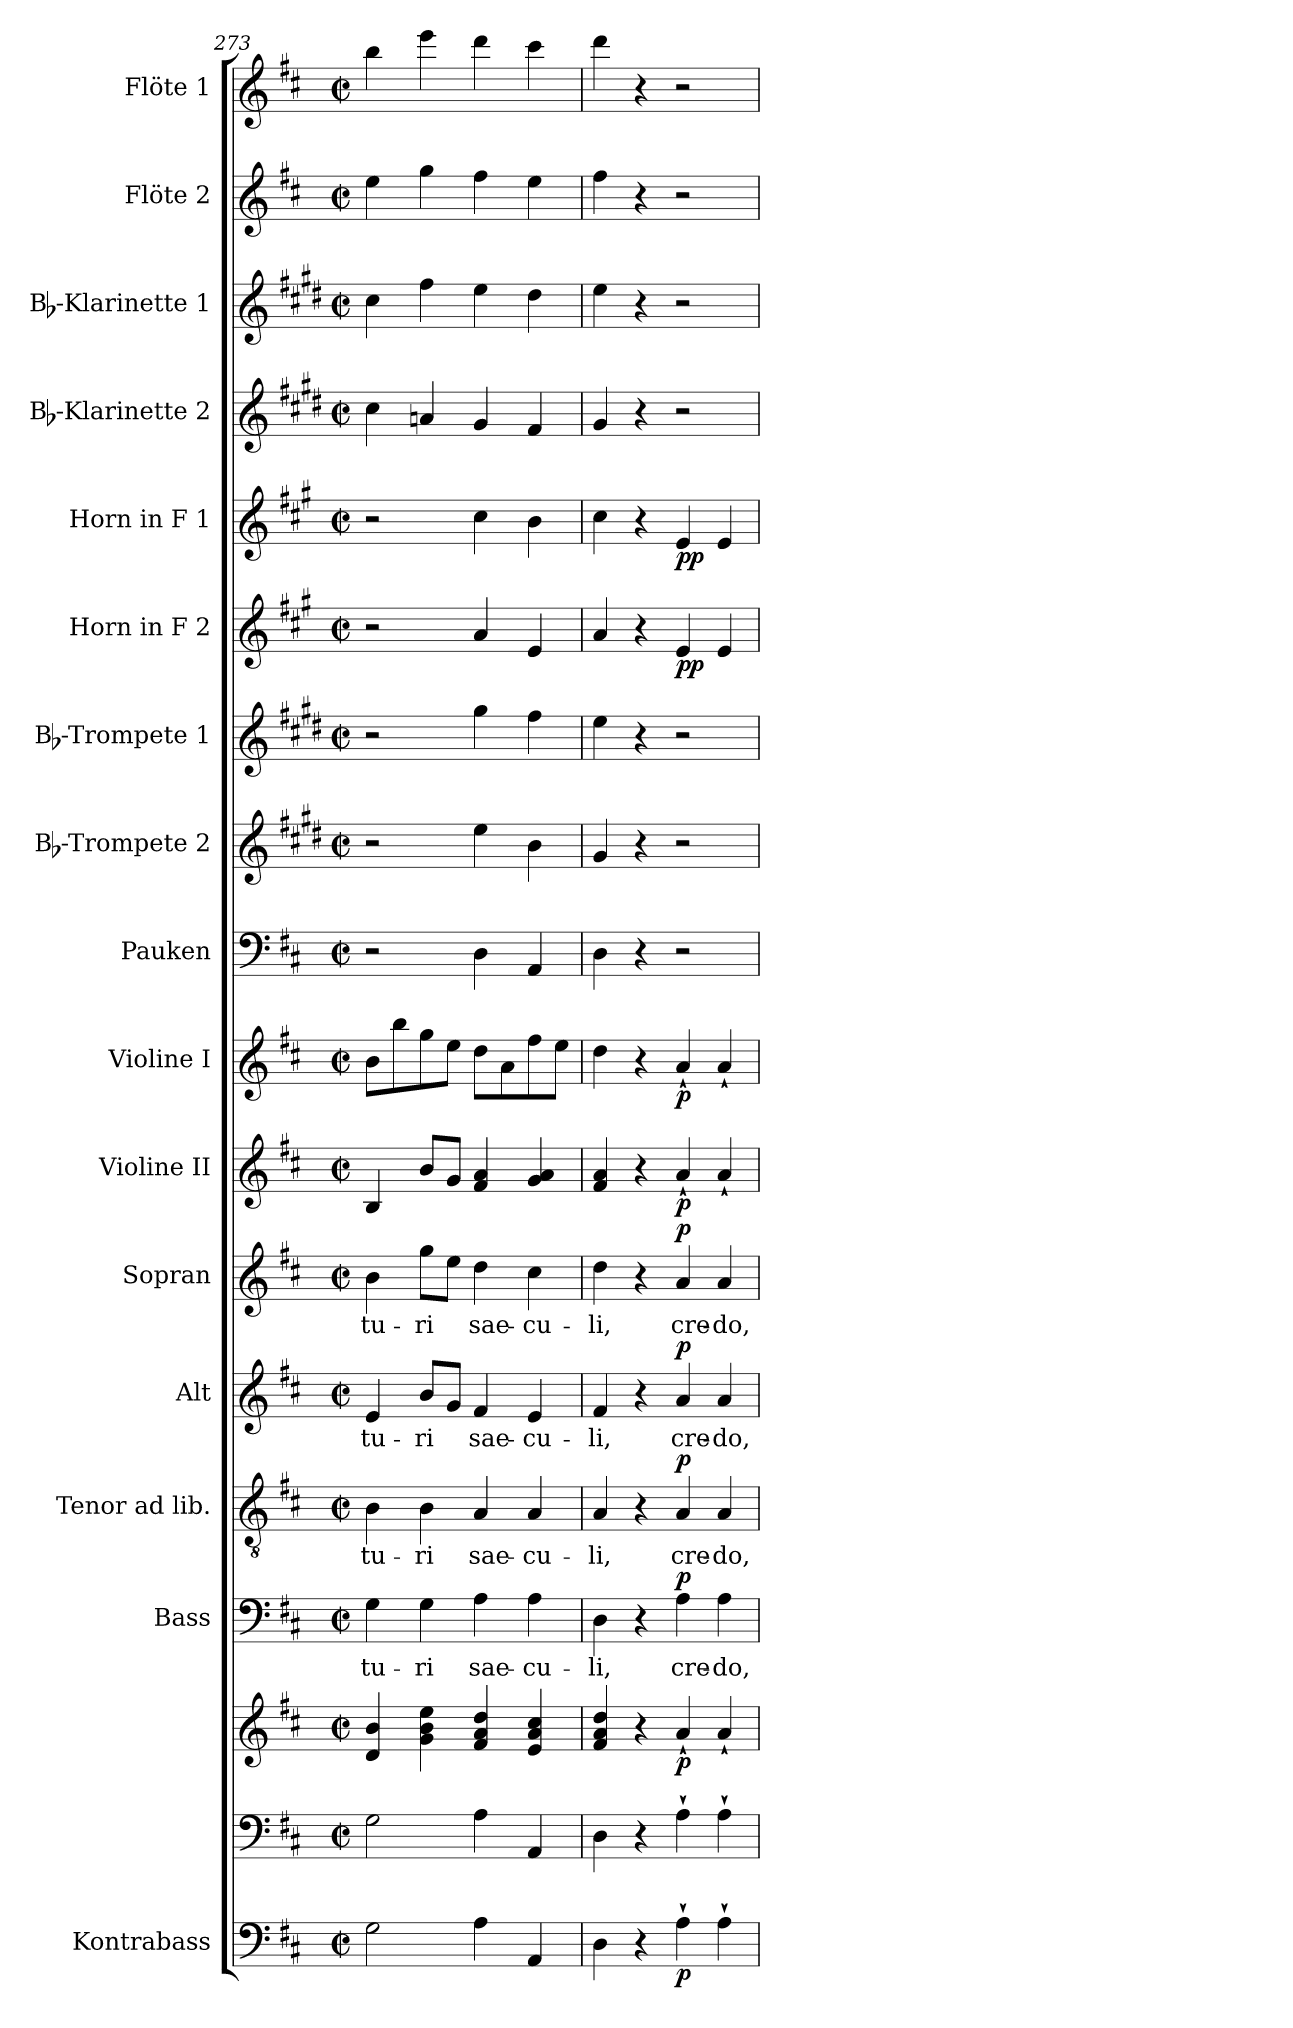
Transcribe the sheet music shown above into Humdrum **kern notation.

**kern	**dynam	**kern	**kern	**dynam	**kern	**text	**dynam	**kern	**text	**dynam	**kern	**text	**dynam	**kern	**text	**dynam	**kern	**dynam	**kern	**dynam	**kern	**kern	**kern	**kern	**dynam	**kern	**dynam	**kern	**kern	**kern	**kern
*part17	*part17	*part16	*part16	*part16	*part15	*part15	*part15	*part14	*part14	*part14	*part13	*part13	*part13	*part12	*part12	*part12	*part11	*part11	*part10	*part10	*part9	*part8	*part7	*part6	*part6	*part5	*part5	*part4	*part3	*part2	*part1
*staff18	*staff18	*staff17	*staff16	*staff16/17	*staff15	*staff15	*staff15	*staff14	*staff14	*staff14	*staff13	*staff13	*staff13	*staff12	*staff12	*staff12	*staff11	*staff11	*staff10	*staff10	*staff9	*staff8	*staff7	*staff6	*staff6	*staff5	*staff5	*staff4	*staff3	*staff2	*staff1
*I"Kontrabass	*	*	*	*	*I"Bass	*	*	*I"Tenor ad lib.	*	*	*I"Alt	*	*	*I"Sopran	*	*	*I"Violine II	*	*I"Violine I	*	*I"Pauken	*I"Bb-Trompete 2	*I"Bb-Trompete 1	*I"Horn in F 2	*	*I"Horn in F 1	*	*I"Bb-Klarinette 2	*I"Bb-Klarinette 1	*I"Flöte 2	*I"Flöte 1
*I'Kb.	*	*	*	*	*I'B.	*	*	*I'T.	*	*	*I'A.	*	*	*I'S.	*	*	*I'Vl. II	*	*I'Vl. I	*	*I'Pk.	*I'Bb Trp. 2	*I'Bb Trp. 1	*	*	*	*	*I'Bb Kl. 2	*I'Bb Kl. 1	*I'Fl. 2	*I'Fl. 1
!!LO:PB:g=z
*clefF4	*	*clefF4	*clefG2	*	*clefF4	*	*	*clefGv2	*	*	*clefG2	*	*	*clefG2	*	*	*clefG2	*	*clefG2	*	*clefF4	*clefG2	*clefG2	*clefG2	*	*clefG2	*	*clefG2	*clefG2	*clefG2	*clefG2
*ITrd7c12	*	*	*	*	*	*	*	*	*	*	*	*	*	*	*	*	*	*	*	*	*	*ITrd1c2	*ITrd1c2	*ITrd4c7	*	*ITrd4c7	*	*ITrd1c2	*ITrd1c2	*	*
*k[f#c#]	*	*k[f#c#]	*k[f#c#]	*	*k[f#c#]	*	*	*k[f#c#]	*	*	*k[f#c#]	*	*	*k[f#c#]	*	*	*k[f#c#]	*	*k[f#c#]	*	*k[f#c#]	*k[f#c#]	*k[f#c#]	*k[f#c#]	*	*k[f#c#]	*	*k[f#c#]	*k[f#c#]	*k[f#c#]	*k[f#c#]
*D:	*	*D:	*D:	*	*D:	*	*	*D:	*	*	*D:	*	*	*D:	*	*	*D:	*	*D:	*	*D:	*D:	*D:	*D:	*	*D:	*	*D:	*D:	*D:	*D:
*M2/2	*	*M2/2	*M2/2	*	*M2/2	*	*	*M2/2	*	*	*M2/2	*	*	*M2/2	*	*	*M2/2	*	*M2/2	*	*M2/2	*M2/2	*M2/2	*M2/2	*	*M2/2	*	*M2/2	*M2/2	*M2/2	*M2/2
*met(c|)	*	*met(c|)	*met(c|)	*	*met(c|)	*	*	*met(c|)	*	*	*met(c|)	*	*	*met(c|)	*	*	*met(c|)	*	*met(c|)	*	*met(c|)	*met(c|)	*met(c|)	*met(c|)	*	*met(c|)	*	*met(c|)	*met(c|)	*met(c|)	*met(c|)
=273	=273	=273	=273	=273	=273	=273	=273	=273	=273	=273	=273	=273	=273	=273	=273	=273	=273	=273	=273	=273	=273	=273	=273	=273	=273	=273	=273	=273	=273	=273	=273
!	!	!	!	!	!	!LO:LY:b	!	!	!LO:LY:b	!	!	!LO:LY:b	!	!	!LO:LY:b	!	!	!	!	!	!	!	!	!	!	!	!	!	!	!	!
2GG\	.	2G\	4d/ 4b/	.	4G\	-tu-	.	4B\	-tu-	.	4e/	-tu-	.	4b\	-tu-	.	4B/	.	8b\L	.	2r	2r	2r	2r	.	2r	.	4b\	4b\	4ee\	4bb\
.	.	.	.	.	.	.	.	.	.	.	.	.	.	.	.	.	.	.	8bb\	.	.	.	.	.	.	.	.	.	.	.	.
!	!	!	!	!	!	!LO:LY:b	!	!	!LO:LY:b	!	!	!LO:LY:b	!	!	!LO:LY:b	!	!	!	!	!	!	!	!	!	!	!	!	!	!	!	!
.	.	.	4g\ 4b\ 4ee\	.	4G\	-ri	.	4B\	-ri	.	8b/L	-ri	.	8gg\L	-ri	.	8b/L	.	8gg\	.	.	.	.	.	.	.	.	4gn/	4ee\	4gg\	4eee\
.	.	.	.	.	.	.	.	.	.	.	8g/J	.	.	8ee\J	.	.	8g/J	.	8ee\J	.	.	.	.	.	.	.	.	.	.	.	.
!	!	!	!	!	!	!LO:LY:b	!	!	!LO:LY:b	!	!	!LO:LY:b	!	!	!LO:LY:b	!	!	!	!	!	!	!	!	!	!	!	!	!	!	!	!
4AA\	.	4A\	4f#/ 4a/ 4dd/	.	4A\	sae-	.	4A/	sae-	.	4f#/	sae-	.	4dd\	sae-	.	4f#/ 4a/	.	8dd\L	.	4D\	4dd\	4ff#\	4d/	.	4f#\	.	4f#/	4dd\	4ff#\	4ddd\
.	.	.	.	.	.	.	.	.	.	.	.	.	.	.	.	.	.	.	8a\	.	.	.	.	.	.	.	.	.	.	.	.
!	!	!	!	!	!	!LO:LY:b	!	!	!LO:LY:b	!	!	!LO:LY:b	!	!	!LO:LY:b	!	!	!	!	!	!	!	!	!	!	!	!	!	!	!	!
4AAA/	.	4AA/	4e/ 4a/ 4cc#/	.	4A\	-cu-	.	4A/	-cu-	.	4e/	-cu-	.	4cc#\	-cu-	.	4g/ 4a/	.	8ff#\	.	4AA/	4a\	4ee\	4A/	.	4e\	.	4e/	4cc#\	4ee\	4ccc#\
.	.	.	.	.	.	.	.	.	.	.	.	.	.	.	.	.	.	.	8ee\J	.	.	.	.	.	.	.	.	.	.	.	.
=274	=274	=274	=274	=274	=274	=274	=274	=274	=274	=274	=274	=274	=274	=274	=274	=274	=274	=274	=274	=274	=274	=274	=274	=274	=274	=274	=274	=274	=274	=274	=274
!	!	!	!	!	!	!LO:LY:b	!	!	!LO:LY:b	!	!	!LO:LY:b	!	!	!LO:LY:b	!	!	!	!	!	!	!	!	!	!	!	!	!	!	!	!
4DD\	.	4D\	4f#/ 4a/ 4dd/	.	4D\	-li,	.	4A/	-li,	.	4f#/	-li,	.	4dd\	-li,	.	4f#/ 4a/	.	4dd\	.	4D\	4f#/	4dd\	4d/	.	4f#\	.	4f#/	4dd\	4ff#\	4ddd\
4r	.	4r	4r	.	4r	.	.	4r	.	.	4r	.	.	4r	.	.	4r	.	4r	.	4r	4r	4r	4r	.	4r	.	4r	4r	4r	4r
!	!LO:DY:b	!	!	!LO:DY:b	!	!LO:LY:b	!LO:DY:a	!	!LO:LY:b	!LO:DY:a	!	!LO:LY:b	!LO:DY:a	!	!LO:LY:b	!LO:DY:a	!	!LO:DY:b	!	!LO:DY:b	!	!	!	!	!LO:DY:b	!	!LO:DY:b	!	!	!	!
4AA`>\	p	4A`>\	4a`</	p	4A\	cre-	p	4A/	cre-	p	4a/	cre-	p	4a/	cre-	p	4a`</	p	4a`</	p	2r	2r	2r	4A/	pp	4A/	pp	2r	2r	2r	2r
!	!	!	!	!	!	!LO:LY:b	!	!	!LO:LY:b	!	!	!LO:LY:b	!	!	!LO:LY:b	!	!	!	!	!	!	!	!	!	!	!	!	!	!	!	!
4AA`>\	.	4A`>\	4a`</	.	4A\	-do,	.	4A/	-do,	.	4a/	-do,	.	4a/	-do,	.	4a`</	.	4a`</	.	.	.	.	4A/	.	4A/	.	.	.	.	.
=	=	=	=	=	=	=	=	=	=	=	=	=	=	=	=	=	=	=	=	=	=	=	=	=	=	=	=	=	=	=	=
*-	*-	*-	*-	*-	*-	*-	*-	*-	*-	*-	*-	*-	*-	*-	*-	*-	*-	*-	*-	*-	*-	*-	*-	*-	*-	*-	*-	*-	*-	*-	*-
